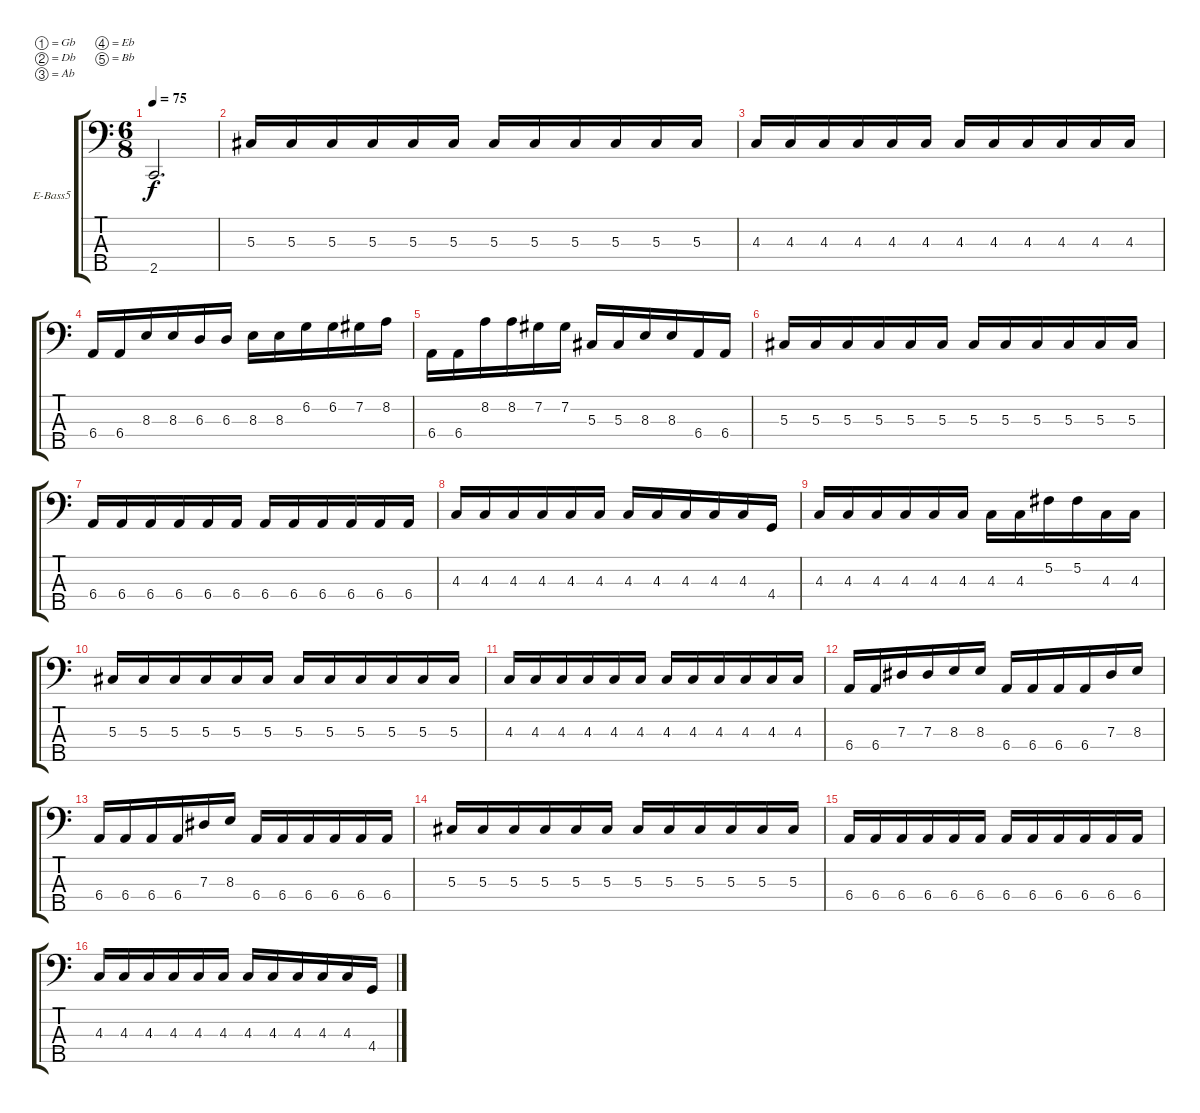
\bracketExtendMode groupsimilarinstruments
\firstSystemTrackNameOrientation horizontal
\otherSystemsTrackNameOrientation horizontal
\track ("Electric Bass" "E-Bass5") {instrument electricbassfinger}
\staff {score tabs}
\tuning (Gb2 Db2 Ab1 Eb1 Bb0)
\ts (6 8)
\tempo 75
\clef f4
\ks c
2.5{t}.2{d dy f} |
5.3.16 5.3.16 5.3.16 5.3.16 5.3.16 5.3.16 5.3.16 5.3.16 5.3.16 5.3.16 5.3.16 5.3.16 |
4.3.16 4.3.16 4.3.16 4.3.16 4.3.16 4.3.16 4.3.16 4.3.16 4.3.16 4.3.16 4.3.16 4.3.16 |
6.4.16 6.4.16 8.3.16 8.3.16 6.3.16 6.3.16 8.3.16 8.3.16 6.2.16 6.2.16 7.2.16 8.2.16 |
6.4.16 6.4.16 8.2.16 8.2.16 7.2.16 7.2.16 5.3.16 5.3.16 8.3.16 8.3.16 6.4.16 6.4.16 |
5.3.16 5.3.16 5.3.16 5.3.16 5.3.16 5.3.16 5.3.16 5.3.16 5.3.16 5.3.16 5.3.16 5.3.16 |
6.4.16 6.4.16 6.4.16 6.4.16 6.4.16 6.4.16 6.4.16 6.4.16 6.4.16 6.4.16 6.4.16 6.4.16 |
4.3.16 4.3.16 4.3.16 4.3.16 4.3.16 4.3.16 4.3.16 4.3.16 4.3.16 4.3.16 4.3.16 4.4.16 |
4.3.16 4.3.16 4.3.16 4.3.16 4.3.16 4.3.16 4.3.16 4.3.16 5.2.16 5.2.16 4.3.16 4.3.16 |
5.3.16 5.3.16 5.3.16 5.3.16 5.3.16 5.3.16 5.3.16 5.3.16 5.3.16 5.3.16 5.3.16 5.3.16 |
4.3.16 4.3.16 4.3.16 4.3.16 4.3.16 4.3.16 4.3.16 4.3.16 4.3.16 4.3.16 4.3.16 4.3.16 |
6.4.16 6.4.16 7.3.16 7.3.16 8.3.16 8.3.16 6.4.16 6.4.16 6.4.16 6.4.16 7.3.16 8.3.16 |
6.4.16 6.4.16 6.4.16 6.4.16 7.3.16 8.3.16 6.4.16 6.4.16 6.4.16 6.4.16 6.4.16 6.4.16 |
5.3.16 5.3.16 5.3.16 5.3.16 5.3.16 5.3.16 5.3.16 5.3.16 5.3.16 5.3.16 5.3.16 5.3.16 |
6.4.16 6.4.16 6.4.16 6.4.16 6.4.16 6.4.16 6.4.16 6.4.16 6.4.16 6.4.16 6.4.16 6.4.16 |
4.3.16 4.3.16 4.3.16 4.3.16 4.3.16 4.3.16 4.3.16 4.3.16 4.3.16 4.3.16 4.3.16 4.4.16
